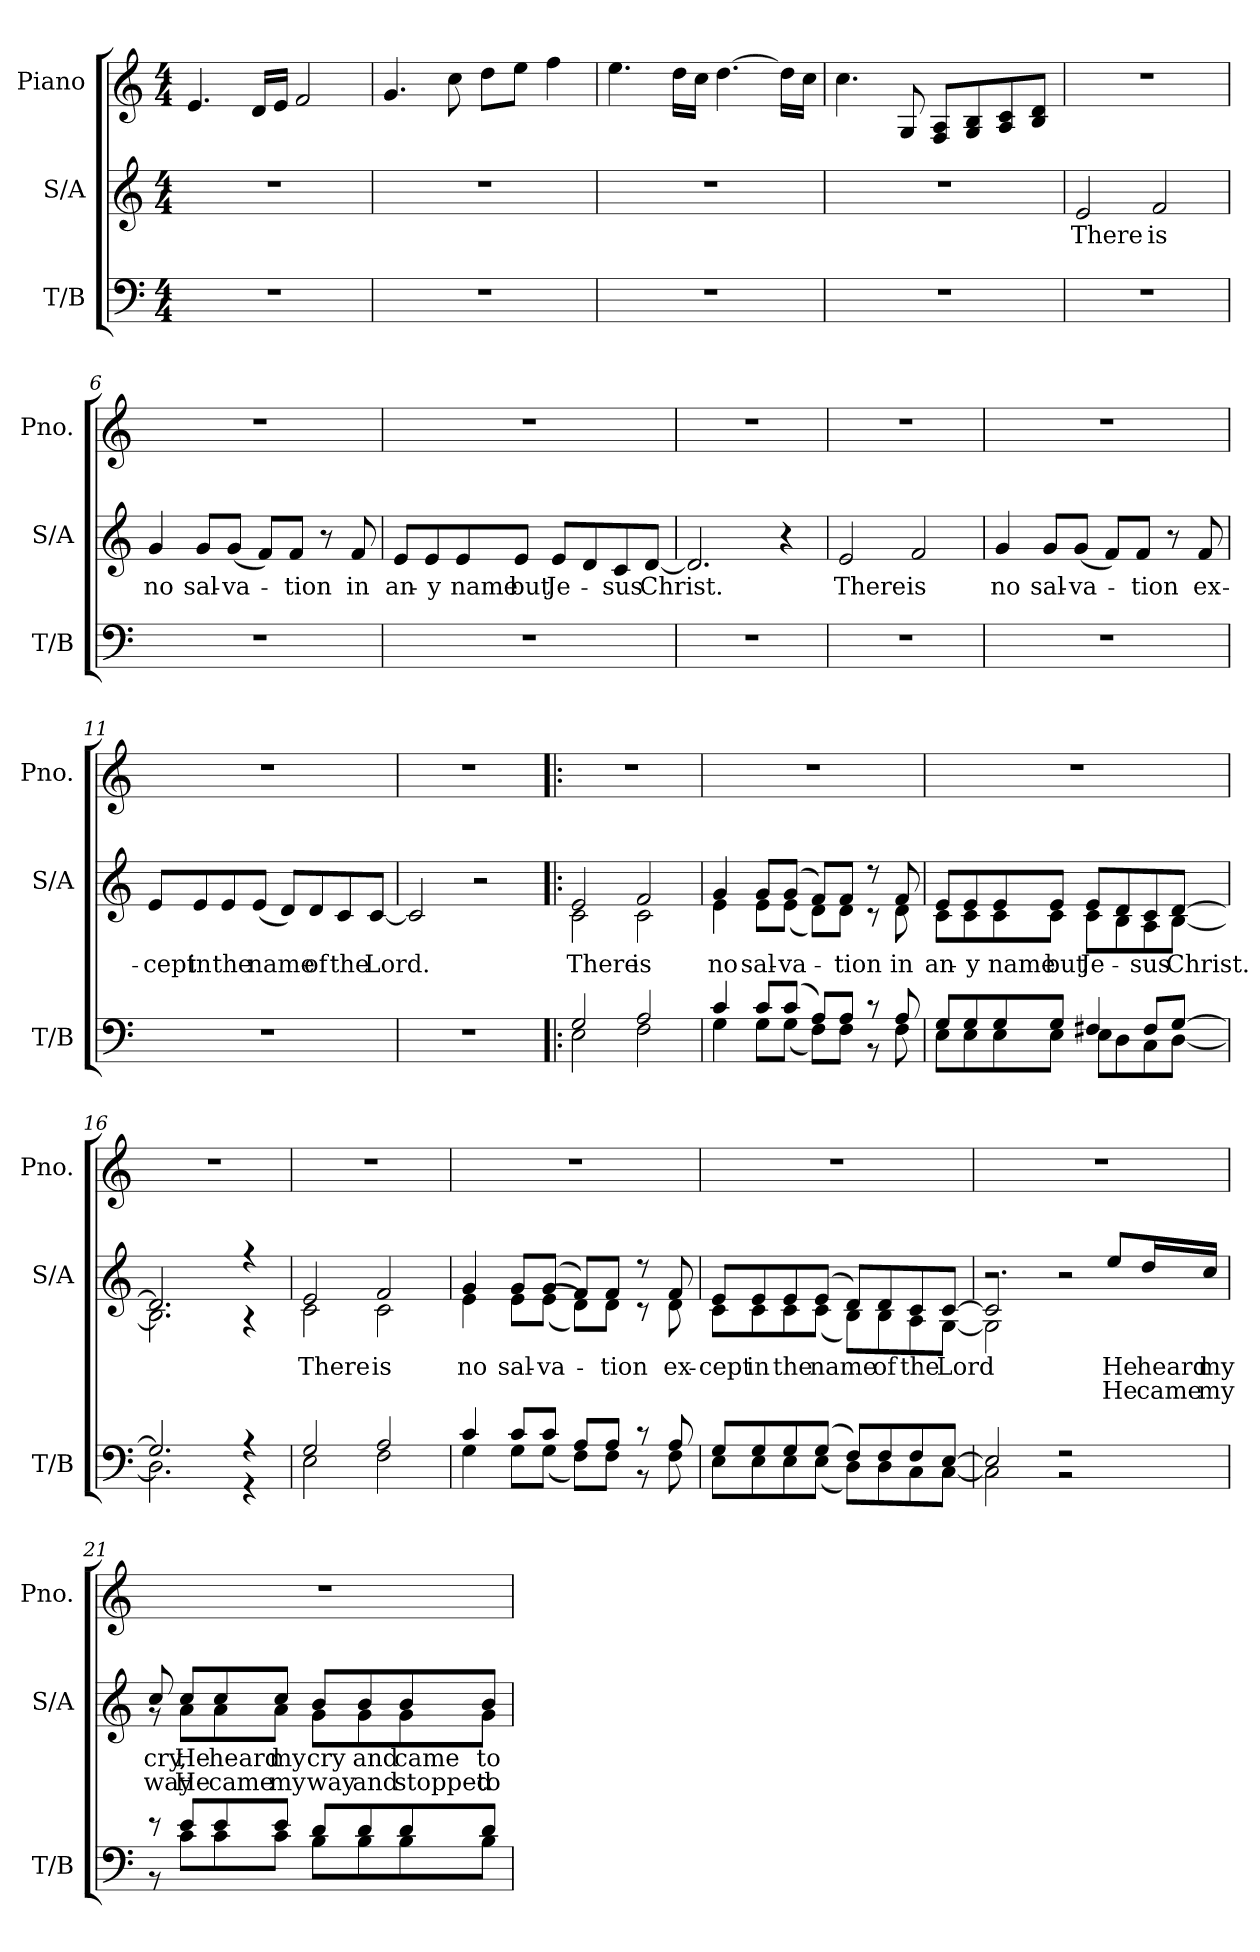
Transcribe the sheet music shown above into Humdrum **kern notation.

**kern	**kern	**text	**text	**kern
*part3	*part2	*part2	*part2	*part1
*staff3	*staff2	*staff2	*staff2	*staff1
*I"T/B	*I"S/A	*	*	*I"Piano
*I'T/B	*I'S/A	*	*	*I'Pno.
*clefF4	*clefG2	*	*	*clefG2
*k[]	*k[]	*	*	*k[]
*M4/4	*M4/4	*	*	*M4/4
=1	=1	=1	=1	=1
1r	1r	.	.	4.e/
.	.	.	.	16d/LL
.	.	.	.	16e/JJ
.	.	.	.	2f/
=2	=2	=2	=2	=2
1r	1r	.	.	4.g/
.	.	.	.	8cc\
.	.	.	.	8dd\L
.	.	.	.	8ee\J
.	.	.	.	4ff\
=3	=3	=3	=3	=3
1r	1r	.	.	4.ee\
.	.	.	.	16dd\LL
.	.	.	.	16cc\JJ
.	.	.	.	[4.dd\
.	.	.	.	16dd\LL]
.	.	.	.	16cc\JJ
=4	=4	=4	=4	=4
1r	1r	.	.	4.cc\
.	.	.	.	8G/
.	.	.	.	8F/ 8A/L
.	.	.	.	8G/ 8B/
.	.	.	.	8A/ 8c/
.	.	.	.	8B/ 8d/J
=5	=5	=5	=5	=5
!	!	!LO:LY:b	!	!
1r	2e/	There	.	1r
!	!	!LO:LY:b	!	!
.	2f/	is	.	.
=6	=6	=6	=6	=6
!	!	!LO:LY:b	!	!
1r	4g/	no	.	1r
!	!	!LO:LY:b	!	!
.	8g/L	sal-	.	.
!	!	!LO:LY:b	!	!
.	(<8g/J	-va-	.	.
.	8f/L)	.	.	.
!	!	!LO:LY:b	!	!
.	8f/J	-tion	.	.
.	8r	.	.	.
!	!	!LO:LY:b	!	!
.	8f/	in	.	.
!!LO:LB:g=z
=7	=7	=7	=7	=7
!	!	!LO:LY:b	!	!
1r	8e/L	an-	.	1r
!	!	!LO:LY:b	!	!
.	8e/	-y	.	.
!	!	!LO:LY:b	!	!
.	8e/	name	.	.
!	!	!LO:LY:b	!	!
.	8e/J	but	.	.
!	!	!LO:LY:b	!	!
.	8e/L	Je-	.	.
.	8d/	.	.	.
!	!	!LO:LY:b	!	!
.	8c/	-sus	.	.
!	!	!LO:LY:b	!	!
.	[8d/J	Christ.	.	.
=8	=8	=8	=8	=8
1r	2.d/]	.	.	1r
.	4r	.	.	.
=9	=9	=9	=9	=9
!	!	!LO:LY:b	!	!
1r	2e/	There	.	1r
!	!	!LO:LY:b	!	!
.	2f/	is	.	.
=10	=10	=10	=10	=10
!	!	!LO:LY:b	!	!
1r	4g/	no	.	1r
!	!	!LO:LY:b	!	!
.	8g/L	sal-	.	.
!	!	!LO:LY:b	!	!
.	(<8g/J	-va-	.	.
.	8f/L)	.	.	.
!	!	!LO:LY:b	!	!
.	8f/J	-tion	.	.
.	8r	.	.	.
!	!	!LO:LY:b	!	!
.	8f/	ex-	.	.
=11	=11	=11	=11	=11
!	!	!LO:LY:b	!	!
1r	8e/L	-cept	.	1r
!	!	!LO:LY:b	!	!
.	8e/	in	.	.
!	!	!LO:LY:b	!	!
.	8e/	the	.	.
!	!	!LO:LY:b	!	!
.	(<8e/J	name	.	.
.	8d/L)	.	.	.
!	!	!LO:LY:b	!	!
.	8d/	of	.	.
!	!	!LO:LY:b	!	!
.	8c/	the	.	.
!	!	!LO:LY:b	!	!
.	[8c/J	Lord.	.	.
!!LO:LB:g=z
=12	=12	=12	=12	=12
1r	2c/]	.	.	1r
.	2r	.	.	.
=13!|:	=13!|:	=13!|:	=13!|:	=13!|:
*^	*	*	*	*
!	!	!	!LO:LY:b	!	!
*	*	*^	*	*	*
2G/	2E\	2e/	2c\	There	.	1r
!	!	!	!	!LO:LY:b	!	!
2A/	2F\	2f/	2c\	is	.	.
=14	=14	=14	=14	=14	=14	=14
!	!	!	!	!LO:LY:b	!	!
4c/	4G\	4g/	4e\	no	.	1r
!	!	!	!	!LO:LY:b	!	!
8c/L	8G\L	8g/L	8e\L	sal-	.	.
!	!	!	!	!LO:LY:b	!	!
(>8c/J	(<8G\J	(>8g/J	(<8e\J	-va-	.	.
8A/L)	8F\L)	8f/L)	8d\L)	.	.	.
!	!	!	!	!LO:LY:b	!	!
8A/J	8F\J	8f/J	8d\J	-tion	.	.
8r	8r	8r	8r	.	.	.
!	!	!	!	!LO:LY:b	!	!
8A/	8F\	8f/	8d\	in	.	.
=15	=15	=15	=15	=15	=15	=15
!	!	!	!	!LO:LY:b	!	!
8G/L	8E\L	8e/L	8c\L	an-	.	1r
!	!	!	!	!LO:LY:b	!	!
8G/	8E\	8e/	8c\	-y	.	.
!	!	!	!	!LO:LY:b	!	!
8G/	8E\	8e/	8c\	name	.	.
!	!	!	!	!LO:LY:b	!	!
8G/J	8E\J	8e/J	8c\J	but	.	.
!	!	!	!	!LO:LY:b	!	!
4F#X/	8E\L	8e/L	8c\L	Je-	.	.
.	8D\	8d/	8B\	.	.	.
!	!	!	!	!LO:LY:b	!	!
8F#/L	8C\	8c/	8A\	-sus	.	.
!	!	!	!	!LO:LY:b	!	!
[8G/J	[8D\J	[8d/J	[8B\J	Christ.	.	.
=16	=16	=16	=16	=16	=16	=16
2.G/]	2.D\]	2.d/]	2.B\]	.	.	1r
4r	4r	4r	4r	.	.	.
=17	=17	=17	=17	=17	=17	=17
!	!	!	!	!LO:LY:b	!	!
2G/	2E\	2e/	2c\	There	.	1r
!	!	!	!	!LO:LY:b	!	!
2A/	2F\	2f/	2c\	is	.	.
!!LO:LB:g=z
=18	=18	=18	=18	=18	=18	=18
!	!	!	!	!LO:LY:b	!	!
4c/	4G\	4g/	4e\	no	.	1r
!	!	!	!	!LO:LY:b	!	!
8c/L	8G\L	8g/L	8e\L	sal-	.	.
!	!	!	!	!LO:LY:b	!	!
8c/J	(<8G\J	(>8g/J	(<(<8e\J	-va-	.	.
8A/L	8F\L)	8f/L)	8d\L))	.	.	.
!	!	!	!	!LO:LY:b	!	!
8A/J	8F\J	8f/J	8d\J	-tion	.	.
8r	8r	8r	8r	.	.	.
!	!	!	!	!LO:LY:b	!	!
8A/	8F\	8f/	8d\	ex-	.	.
=19	=19	=19	=19	=19	=19	=19
!	!	!	!	!LO:LY:b	!	!
8G/L	8E\L	8e/L	8c\L	-cept	.	1r
!	!	!	!	!LO:LY:b	!	!
8G/	8E\	8e/	8c\	in	.	.
!	!	!	!	!LO:LY:b	!	!
8G/	8E\	8e/	8c\	the	.	.
!	!	!	!	!LO:LY:b	!	!
(>8G/J	(<8E\J	(>8e/J	(<8c\J	name	.	.
8F/L)	8D\L)	8d/L)	8B\L)	.	.	.
!	!	!	!	!LO:LY:b	!	!
8F/	8D\	8d/	8B\	of	.	.
!	!	!	!	!LO:LY:b	!	!
8F/	8C\	8c/	8A\	the	.	.
!	!	!	!	!LO:LY:b	!	!
[8E/J	[8C\J	[8c/J	[8G\J	Lord	.	.
=20	=20	=20	=20	=20	=20	=20
*	*	*	*^	*	*	*
2E/]	2C\]	2c/]	2G\]	2.r	.	.	1r
2r	2r	2r	2r	.	.	.	.
!	!	!	!	!	!LO:LY:b	!LO:LY:b	!
.	.	.	.	8ee!/L	He	He	.
!	!	!	!	!	!LO:LY:b	!LO:LY:b	!
.	.	.	.	16dd!/L	heard	came	.
!	!	!	!	!	!LO:LY:b	!LO:LY:b	!
.	.	.	.	16cc!/JJ	my	my	.
!!LO:PB:g=z
=21	=21	=21	=21	=21	=21	=21	=21
!	!	!	!	!	!LO:LY:b	!LO:LY:b	!
8r	8r	8rg	8ryy	8cc!/	cry,	way	1r
!	!	!	!	!	!LO:LY:b	!LO:LY:b	!
8e/L	8c\L	8cc/L	8a\L	2..ryy	He	He	.
!	!	!	!	!	!LO:LY:b	!LO:LY:b	!
8e/	8c\	8cc/	8a\	.	heard	came	.
!	!	!	!	!	!LO:LY:b	!LO:LY:b	!
8e/J	8c\J	8cc/J	8a\J	.	my	my	.
!	!	!	!	!	!LO:LY:b	!LO:LY:b	!
8d/L	8B\L	8b/L	8g\L	.	cry	way	.
!	!	!	!	!	!LO:LY:b	!LO:LY:b	!
8d/	8B\	8b/	8g\	.	and	and	.
!	!	!	!	!	!LO:LY:b	!LO:LY:b	!
8d/	8B\	8b/	8g\	.	came	stopped	.
!	!	!	!	!	!LO:LY:b	!LO:LY:b	!
8d/J	8B\J	8b/J	8g\J	.	to	to	.
*v	*v	*	*	*	*	*	*
*	*v	*v	*v	*	*	*
=	=	=	=	=
*-	*-	*-	*-	*-
